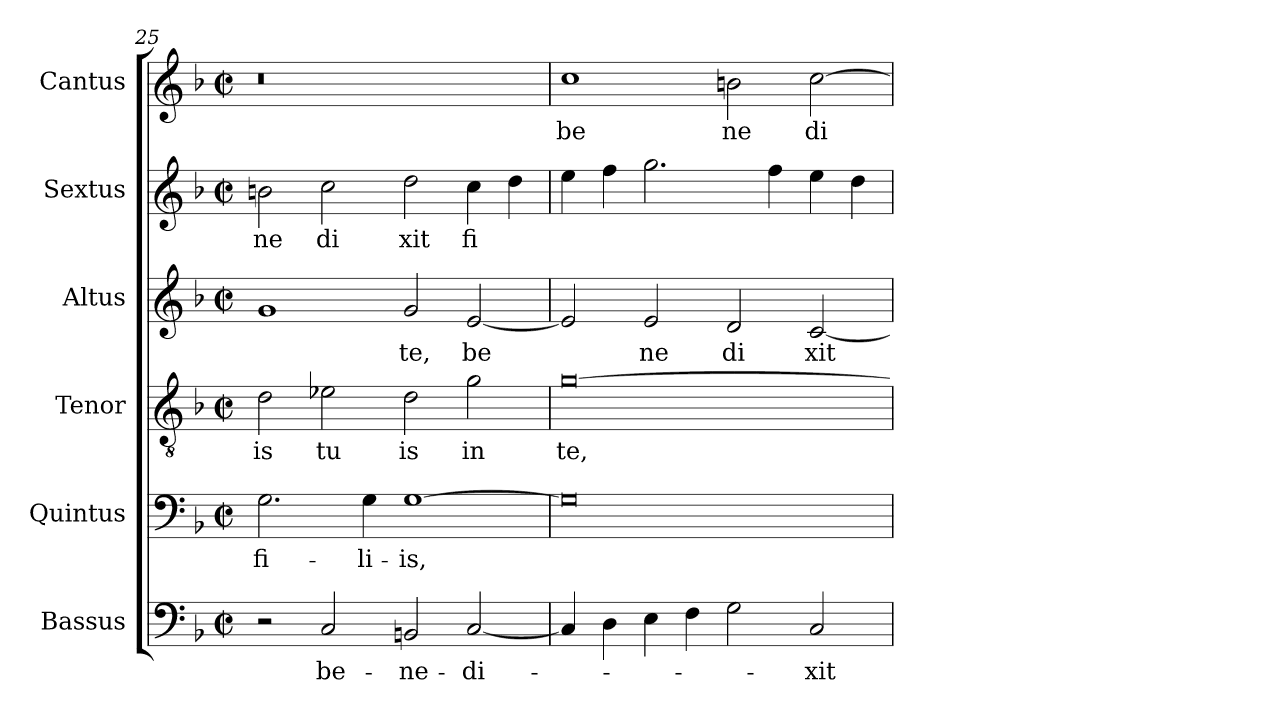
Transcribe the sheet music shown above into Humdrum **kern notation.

**kern	**text	**kern	**text	**kern	**text	**kern	**text	**kern	**text	**kern	**text
*part6	*part6	*part5	*part5	*part4	*part4	*part3	*part3	*part2	*part2	*part1	*part1
*staff6	*staff6	*staff5	*staff5	*staff4	*staff4	*staff3	*staff3	*staff2	*staff2	*staff1	*staff1
*I"Bassus	*	*I"Quintus	*	*I"Tenor	*	*I"Altus	*	*I"Sextus	*	*I"Cantus	*
*I'Bassus	*	*I'Quintus	*	*I'Tenor	*	*I'Altus	*	*I'Sextus	*	*I'Cantus	*
*clefF4	*	*clefF4	*	*clefGv2	*	*clefG2	*	*clefG2	*	*clefG2	*
*k[b-]	*	*k[b-]	*	*k[b-]	*	*k[b-]	*	*k[b-]	*	*k[b-]	*
*F:	*	*F:	*	*F:	*	*F:	*	*F:	*	*F:	*
*M2/2	*	*M2/2	*	*M2/2	*	*M2/2	*	*M2/2	*	*M2/2	*
*met(c|)	*	*met(c|)	*	*met(c|)	*	*met(c|)	*	*met(c|)	*	*met(c|)	*
=25	=25	=25	=25	=25	=25	=25	=25	=25	=25	=25	=25
!	!	!	!LO:LY:b:cj	!	!LO:LY:b:cj	!	!	!	!LO:LY:b:cj	!	!
2r	.	2.G\	fi-	2d\	is	1g	.	2bn\	ne	0r	.
!	!LO:LY:b:cj	!	!	!	!LO:LY:b:cj	!	!	!	!LO:LY:b:cj	!	!
2C/	be-	.	.	2e-X\	tu	.	.	2cc\	di	.	.
!	!	!	!LO:LY:b:cj	!	!	!	!	!	!	!	!
.	.	4G\	-li-	.	.	.	.	.	.	.	.
!	!LO:LY:b:cj	!	!LO:LY:b:cj	!	!LO:LY:b:cj	!	!LO:LY:b:cj	!	!LO:LY:b:cj	!	!
2BB/	-ne-	[>1G	-is,	2d\	is	2g/	te,	2dd\	xit	.	.
!	!LO:LY:b:cj	!	!	!	!LO:LY:b:cj	!	!LO:LY:b:cj	!	!LO:LY:b:cj	!	!
[<2C/	-di-	.	.	2g\	in	[<2e/	be	4cc\	fi	.	.
.	.	.	.	.	.	.	.	4dd\	.	.	.
=26	=26	=26	=26	=26	=26	=26	=26	=26	=26	=26	=26
!	!	!	!	!	!LO:LY:b:cj	!	!	!	!	!	!LO:LY:b:cj
4C/]	.	0G]	.	[>0g	te,	2e/]	.	4ee\	.	1cc	be
4D\	.	.	.	.	.	.	.	4ff\	.	.	.
!	!	!	!	!	!	!	!LO:LY:b:cj	!	!	!	!
4E\	.	.	.	.	.	2e/	ne	2.gg\	.	.	.
4F\	.	.	.	.	.	.	.	.	.	.	.
!	!	!	!	!	!	!	!LO:LY:b:cj	!	!	!	!LO:LY:b:cj
2G\	.	.	.	.	.	2d/	di	.	.	2bn\	ne
.	.	.	.	.	.	.	.	4ff\	.	.	.
!	!LO:LY:b:cj	!	!	!	!	!	!LO:LY:b	!	!	!	!LO:LY:b:cj
2C/	-xit	.	.	.	.	[<2c/	xit	4ee\	.	[>2cc\	di
.	.	.	.	.	.	.	.	4dd\	.	.	.
=	=	=	=	=	=	=	=	=	=	=	=
*-	*-	*-	*-	*-	*-	*-	*-	*-	*-	*-	*-
